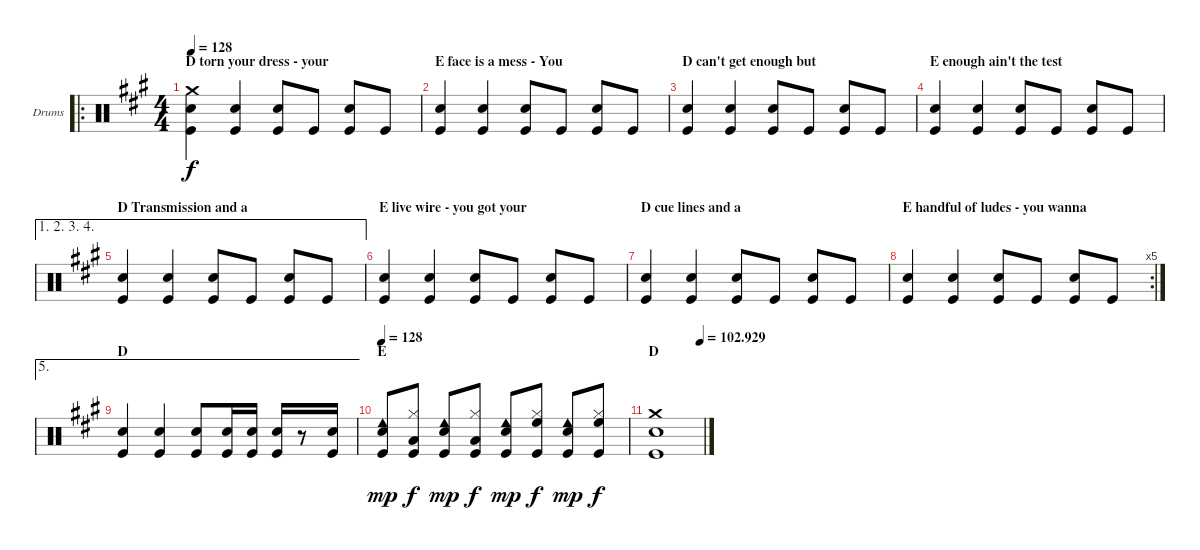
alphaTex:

\bracketExtendMode groupsimilarinstruments
\firstSystemTrackNameOrientation horizontal
\otherSystemsTrackNameOrientation horizontal
\track ("Drumkit" "Drums") {instrument percussion}
\staff {score}
\articulation defaults
\ro
\ts (4 4)
\section ("" "D torn your dress - your")
\tempo 128
\clef neutral
\scale
0.320388
\ks a
("Crash medium (hit)" "Snare (hit) 2" "Kick (hit)").4{dy f} ("Snare (hit) 2" "Kick (hit)").4 ("Snare (hit) 2" "Kick (hit)").8 "Kick (hit)".8 ("Snare (hit) 2" "Kick (hit)").8 "Kick (hit)".8 |
\section ("" "E face is a mess - You")
\scale
0.226537 ("Snare (hit) 2" "Kick (hit)").4 ("Snare (hit) 2" "Kick (hit)").4 ("Snare (hit) 2" "Kick (hit)").8 "Kick (hit)".8 ("Snare (hit) 2" "Kick (hit)").8 "Kick (hit)".8 |
\section ("" "D can't get enough but ")
\scale
0.226537 ("Snare (hit) 2" "Kick (hit)").4 ("Snare (hit) 2" "Kick (hit)").4 ("Snare (hit) 2" "Kick (hit)").8 "Kick (hit)".8 ("Snare (hit) 2" "Kick (hit)").8 "Kick (hit)".8 |
\section ("" "E enough ain't the test")
\scale
0.226537 ("Snare (hit) 2" "Kick (hit)").4 ("Snare (hit) 2" "Kick (hit)").4 ("Snare (hit) 2" "Kick (hit)").8 "Kick (hit)".8 ("Snare (hit) 2" "Kick (hit)").8 "Kick (hit)".8 |
\ae (1 2 3 4)
\section ("" "D Transmission and a")
("Snare (hit) 2" "Kick (hit)").4 ("Snare (hit) 2" "Kick (hit)").4 ("Snare (hit) 2" "Kick (hit)").8 "Kick (hit)".8 ("Snare (hit) 2" "Kick (hit)").8 "Kick (hit)".8 |
\section ("" "E live wire - you got your")
("Snare (hit) 2" "Kick (hit)").4 ("Snare (hit) 2" "Kick (hit)").4 ("Snare (hit) 2" "Kick (hit)").8 "Kick (hit)".8 ("Snare (hit) 2" "Kick (hit)").8 "Kick (hit)".8 |
\section ("" "D cue lines and a")
("Snare (hit) 2" "Kick (hit)").4 ("Snare (hit) 2" "Kick (hit)").4 ("Snare (hit) 2" "Kick (hit)").8 "Kick (hit)".8 ("Snare (hit) 2" "Kick (hit)").8 "Kick (hit)".8 |
\rc 5
\section ("" "E handful of ludes - you wanna")
("Snare (hit) 2" "Kick (hit)").4 ("Snare (hit) 2" "Kick (hit)").4 ("Snare (hit) 2" "Kick (hit)").8 "Kick (hit)".8 ("Snare (hit) 2" "Kick (hit)").8 "Kick (hit)".8 |
\ae 5
\section ("" "D")
("Snare (hit) 2" "Kick (hit)").4 ("Snare (hit) 2" "Kick (hit)").4 ("Snare (hit) 2" "Kick (hit)").8 ("Snare (hit) 2" "Kick (hit)").16 ("Snare (hit) 2" "Kick (hit)").16 ("Snare (hit) 2" "Kick (hit)").16 r.8 ("Snare (hit) 2" "Kick (hit)").16 |
\section ("" "E")
\tempo 128
("Kick (hit)" "Cowbell low (hit)" "Snare (hit) 2").8{dy mp} ("Kick (hit)" "Hi-Hat (closed)" "Low Tom (hit)").8{dy f} ("Kick (hit)" "Cowbell low (hit)" "Snare (hit) 2").8{dy mp} ("Kick (hit)" "Hi-Hat (closed)" "Low Tom (hit)").8{dy f} ("Kick (hit)" "Cowbell low (hit)" "Snare (hit) 2").8{dy mp} ("Kick (hit)" "Hi-Hat (closed)" "High Floor Tom (hit)").8{dy f} ("Kick (hit)" "Cowbell low (hit)" "Snare (hit) 2").8{dy mp} ("Kick (hit)" "Hi-Hat (closed)" "High Floor Tom (hit)").8{dy f} |
\section ("" "D")
\tempo (102.929 0.93125)
("Crash medium (hit)" "Snare (hit) 2" "Kick (hit)").1
